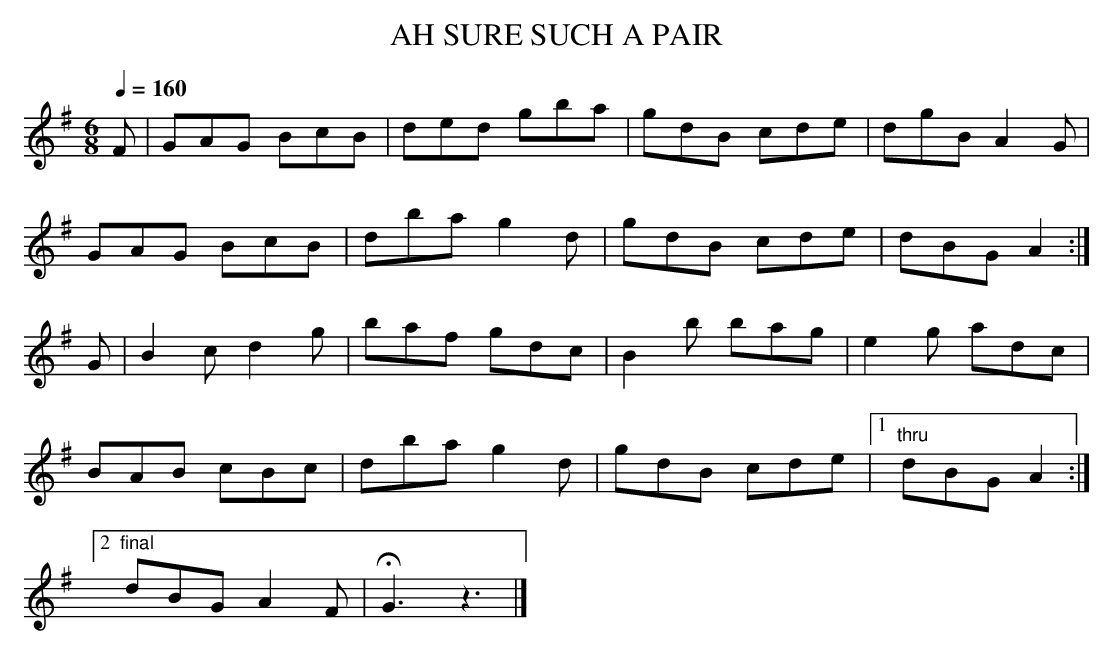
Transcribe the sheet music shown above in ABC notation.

X:1
T:AH SURE SUCH A PAIR
Q:1/4=160
M:6/8
L:1/8
K:G
F|GAG BcB|ded gba|gdB cde|dgB A2G|
GAG BcB|dba g2d|gdB cde|dBG A2:|
G|B2c d2g|baf gdc|B2b bag|e2g adc|
BAB cBc|dba g2d|gdB cde|1 "thru"dBG A2:|
[2 "final"dBG A2F|HG3z3|]
